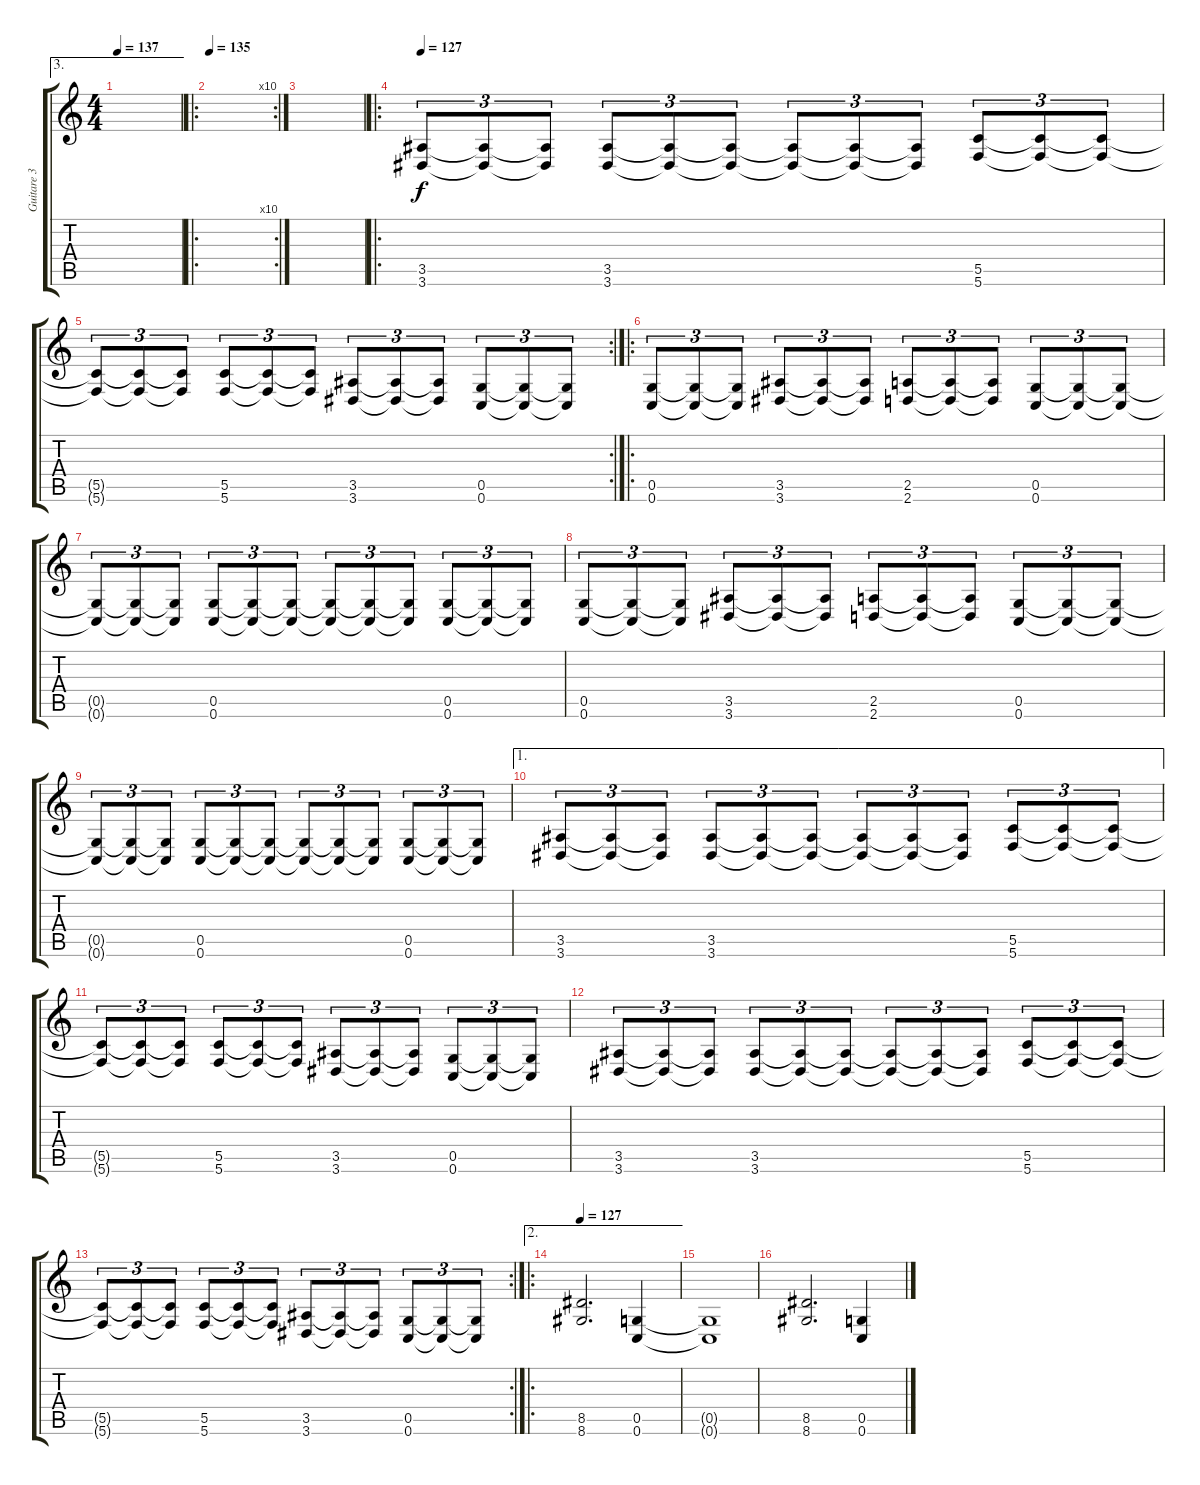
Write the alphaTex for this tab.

\track ("Guitare 3" "Guitare 3") {instrument distortionguitar}
\staff {score tabs}
\tuning (E4 C4 G3 C3 G2 C2) {hide}
\ae 3
\ts (4 4)
\tempo 137
\clef g2
\ks c
|
\ro
\rc 10
\tempo 135
|
|
\ro
\tempo 127
(3.5 3.6).8{tu (3 2)} (3.5{t} 3.6{t}).8{tu (3 2)} (3.5{t} 3.6{t}).8{tu (3 2)} (3.5 3.6).8{tu (3 2)} (3.5{t} 3.6{t}).8{tu (3 2)} (3.5{t} 3.6{t}).8{tu (3 2)} (3.5{t} 3.6{t}).8{tu (3 2)} (3.5{t} 3.6{t}).8{tu (3 2)} (3.5{t} 3.6{t}).8{tu (3 2)} (5.5 5.6).8{tu (3 2)} (5.5{t} 5.6{t}).8{tu (3 2)} (5.5{t} 5.6{t}).8{tu (3 2)} |
\rc 2
(5.5{t} 5.6{t}).8{tu (3 2)} (5.5{t} 5.6{t}).8{tu (3 2)} (5.5{t} 5.6{t}).8{tu (3 2)} (5.5 5.6).8{tu (3 2)} (5.5{t} 5.6{t}).8{tu (3 2)} (5.5{t} 5.6{t}).8{tu (3 2)} (3.5 3.6).8{tu (3 2)} (3.5{t} 3.6{t}).8{tu (3 2)} (3.5{t} 3.6{t}).8{tu (3 2)} (0.5 0.6).8{tu (3 2)} (0.5{t} 0.6{t}).8{tu (3 2)} (0.5{t} 0.6{t}).8{tu (3 2)} |
\ro
(0.5 0.6).8{tu (3 2)} (0.5{t} 0.6{t}).8{tu (3 2)} (0.5{t} 0.6{t}).8{tu (3 2)} (3.5 3.6).8{tu (3 2)} (3.5{t} 3.6{t}).8{tu (3 2)} (3.5{t} 3.6{t}).8{tu (3 2)} (2.5 2.6).8{tu (3 2)} (2.5{t} 2.6{t}).8{tu (3 2)} (2.5{t} 2.6{t}).8{tu (3 2)} (0.5 0.6).8{tu (3 2)} (0.5{t} 0.6{t}).8{tu (3 2)} (0.5{t} 0.6{t}).8{tu (3 2)} |
(0.5{t} 0.6{t}).8{tu (3 2)} (0.5{t} 0.6{t}).8{tu (3 2)} (0.5{t} 0.6{t}).8{tu (3 2)} (0.5 0.6).8{tu (3 2)} (0.5{t} 0.6{t}).8{tu (3 2)} (0.5{t} 0.6{t}).8{tu (3 2)} (0.5{t} 0.6{t}).8{tu (3 2)} (0.5{t} 0.6{t}).8{tu (3 2)} (0.5{t} 0.6{t}).8{tu (3 2)} (0.5 0.6).8{tu (3 2)} (0.5{t} 0.6{t}).8{tu (3 2)} (0.5{t} 0.6{t}).8{tu (3 2)} |
(0.5 0.6).8{tu (3 2)} (0.5{t} 0.6{t}).8{tu (3 2)} (0.5{t} 0.6{t}).8{tu (3 2)} (3.5 3.6).8{tu (3 2)} (3.5{t} 3.6{t}).8{tu (3 2)} (3.5{t} 3.6{t}).8{tu (3 2)} (2.5 2.6).8{tu (3 2)} (2.5{t} 2.6{t}).8{tu (3 2)} (2.5{t} 2.6{t}).8{tu (3 2)} (0.5 0.6).8{tu (3 2)} (0.5{t} 0.6{t}).8{tu (3 2)} (0.5{t} 0.6{t}).8{tu (3 2)} |
(0.5{t} 0.6{t}).8{tu (3 2)} (0.5{t} 0.6{t}).8{tu (3 2)} (0.5{t} 0.6{t}).8{tu (3 2)} (0.5 0.6).8{tu (3 2)} (0.5{t} 0.6{t}).8{tu (3 2)} (0.5{t} 0.6{t}).8{tu (3 2)} (0.5{t} 0.6{t}).8{tu (3 2)} (0.5{t} 0.6{t}).8{tu (3 2)} (0.5{t} 0.6{t}).8{tu (3 2)} (0.5 0.6).8{tu (3 2)} (0.5{t} 0.6{t}).8{tu (3 2)} (0.5{t} 0.6{t}).8{tu (3 2)} |
\ae 1
(3.5 3.6).8{tu (3 2)} (3.5{t} 3.6{t}).8{tu (3 2)} (3.5{t} 3.6{t}).8{tu (3 2)} (3.5 3.6).8{tu (3 2)} (3.5{t} 3.6{t}).8{tu (3 2)} (3.5{t} 3.6{t}).8{tu (3 2)} (3.5{t} 3.6{t}).8{tu (3 2)} (3.5{t} 3.6{t}).8{tu (3 2)} (3.5{t} 3.6{t}).8{tu (3 2)} (5.5 5.6).8{tu (3 2)} (5.5{t} 5.6{t}).8{tu (3 2)} (5.5{t} 5.6{t}).8{tu (3 2)} |
(5.5{t} 5.6{t}).8{tu (3 2)} (5.5{t} 5.6{t}).8{tu (3 2)} (5.5{t} 5.6{t}).8{tu (3 2)} (5.5 5.6).8{tu (3 2)} (5.5{t} 5.6{t}).8{tu (3 2)} (5.5{t} 5.6{t}).8{tu (3 2)} (3.5 3.6).8{tu (3 2)} (3.5{t} 3.6{t}).8{tu (3 2)} (3.5{t} 3.6{t}).8{tu (3 2)} (0.5 0.6).8{tu (3 2)} (0.5{t} 0.6{t}).8{tu (3 2)} (0.5{t} 0.6{t}).8{tu (3 2)} |
(3.5 3.6).8{tu (3 2)} (3.5{t} 3.6{t}).8{tu (3 2)} (3.5{t} 3.6{t}).8{tu (3 2)} (3.5 3.6).8{tu (3 2)} (3.5{t} 3.6{t}).8{tu (3 2)} (3.5{t} 3.6{t}).8{tu (3 2)} (3.5{t} 3.6{t}).8{tu (3 2)} (3.5{t} 3.6{t}).8{tu (3 2)} (3.5{t} 3.6{t}).8{tu (3 2)} (5.5 5.6).8{tu (3 2)} (5.5{t} 5.6{t}).8{tu (3 2)} (5.5{t} 5.6{t}).8{tu (3 2)} |
\rc 2
(5.5{t} 5.6{t}).8{tu (3 2)} (5.5{t} 5.6{t}).8{tu (3 2)} (5.5{t} 5.6{t}).8{tu (3 2)} (5.5 5.6).8{tu (3 2)} (5.5{t} 5.6{t}).8{tu (3 2)} (5.5{t} 5.6{t}).8{tu (3 2)} (3.5 3.6).8{tu (3 2)} (3.5{t} 3.6{t}).8{tu (3 2)} (3.5{t} 3.6{t}).8{tu (3 2)} (0.5 0.6).8{tu (3 2)} (0.5{t} 0.6{t}).8{tu (3 2)} (0.5{t} 0.6{t}).8{tu (3 2)} |
\ae 2
\ro
\tempo 127
(8.5 8.6).2{d} (0.5 0.6).4 |
(0.5{t} 0.6{t}).1 |
(8.5 8.6).2{d} (0.5 0.6).4
